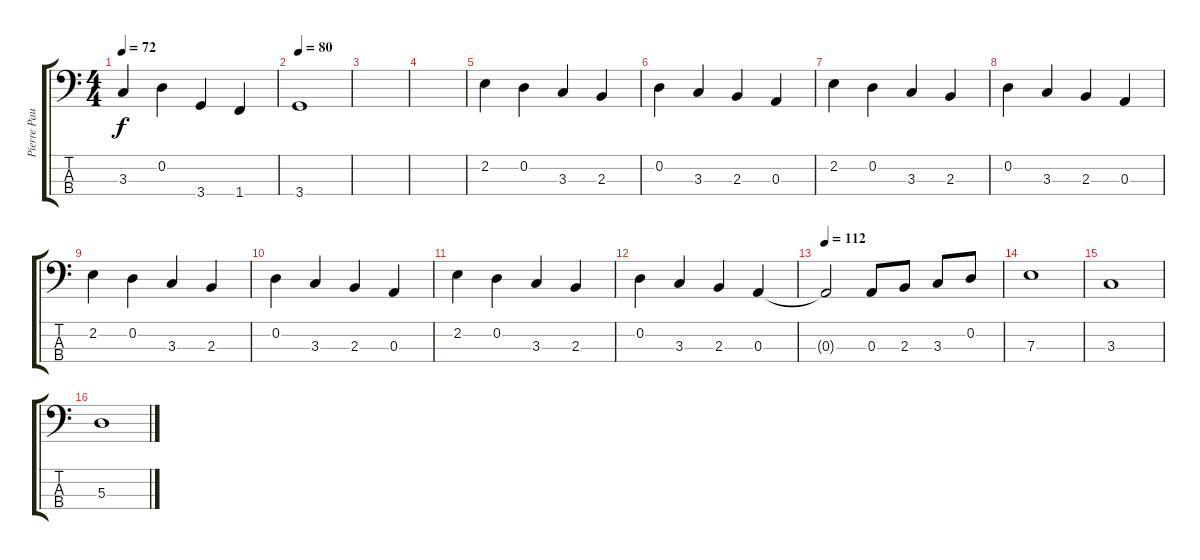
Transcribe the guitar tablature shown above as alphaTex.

\track ("Pierre Paul" "Pierre Pau") {instrument electricbassfinger}
\staff {score tabs}
\tuning (G2 D2 A1 E1) {hide}
\ts (4 4)
\tempo 72
\clef f4
\ks c
3.3.4{dy f} 0.2.4 3.4.4 1.4.4 |
\tempo 80
3.4.1 |
|
|
2.2.4 0.2.4 3.3.4 2.3.4 |
0.2.4 3.3.4 2.3.4 0.3.4 |
2.2.4 0.2.4 3.3.4 2.3.4 |
0.2.4 3.3.4 2.3.4 0.3.4 |
2.2.4 0.2.4 3.3.4 2.3.4 |
0.2.4 3.3.4 2.3.4 0.3.4 |
2.2.4 0.2.4 3.3.4 2.3.4 |
0.2.4 3.3.4 2.3.4 0.3.4 |
\tempo 112
0.3{t}.2 0.3.8 2.3.8 3.3.8 0.2.8 |
7.3.1 |
3.3.1 |
5.3.1
